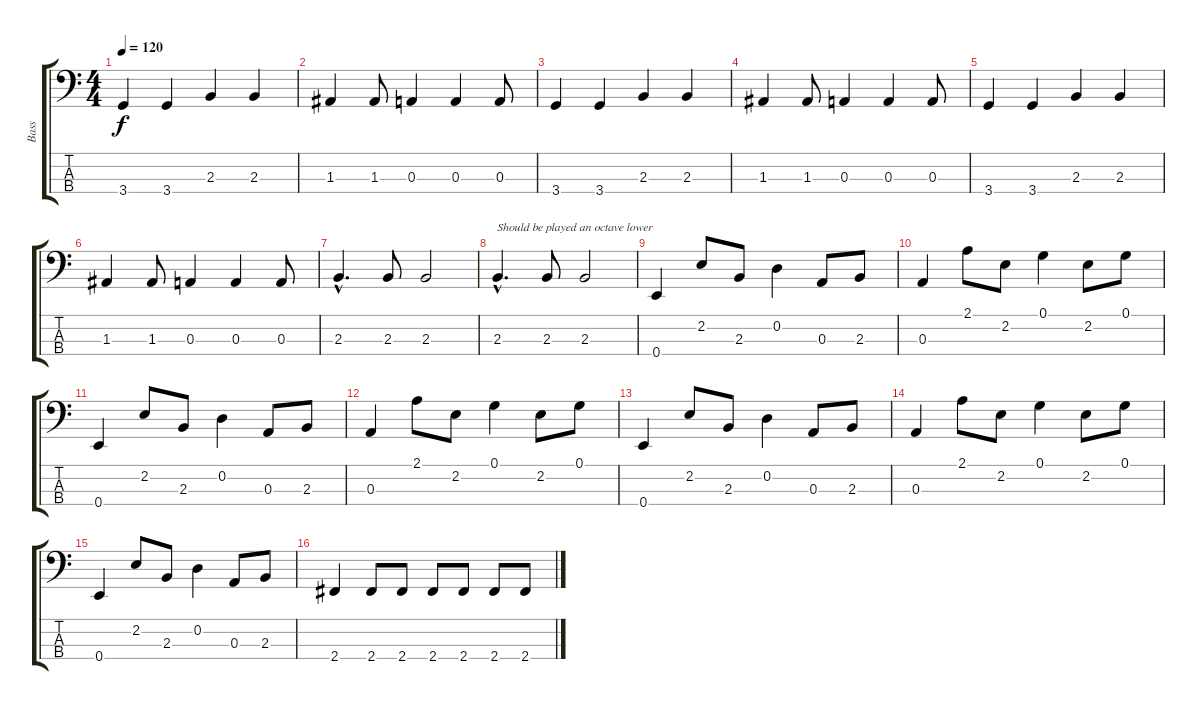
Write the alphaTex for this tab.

\track ("Bass" "Bass") {instrument electricbassfinger}
\staff {score tabs}
\tuning (G2 D2 A1 E1) {hide}
\ts (4 4)
\tempo 120
\clef f4
\ks c
3.4.4{dy f} 3.4.4 2.3.4 2.3.4 |
1.3.4 1.3.8 0.3.4 0.3.4 0.3.8 |
3.4.4 3.4.4 2.3.4 2.3.4 |
1.3.4 1.3.8 0.3.4 0.3.4 0.3.8 |
3.4.4 3.4.4 2.3.4 2.3.4 |
1.3.4 1.3.8 0.3.4 0.3.4 0.3.8 |
2.3{hac}.4{d} 2.3.8 2.3.2 |
2.3{hac}.4{d txt "Should be played an octave lower"} 2.3.8 2.3.2 |
0.4.4 2.2.8 2.3.8 0.2.4 0.3.8 2.3.8 |
0.3.4 2.1.8 2.2.8 0.1.4 2.2.8 0.1.8 |
0.4.4 2.2.8 2.3.8 0.2.4 0.3.8 2.3.8 |
0.3.4 2.1.8 2.2.8 0.1.4 2.2.8 0.1.8 |
0.4.4 2.2.8 2.3.8 0.2.4 0.3.8 2.3.8 |
0.3.4 2.1.8 2.2.8 0.1.4 2.2.8 0.1.8 |
0.4.4 2.2.8 2.3.8 0.2.4 0.3.8 2.3.8 |
2.4.4 2.4.8 2.4.8 2.4.8 2.4.8 2.4.8 2.4.8
